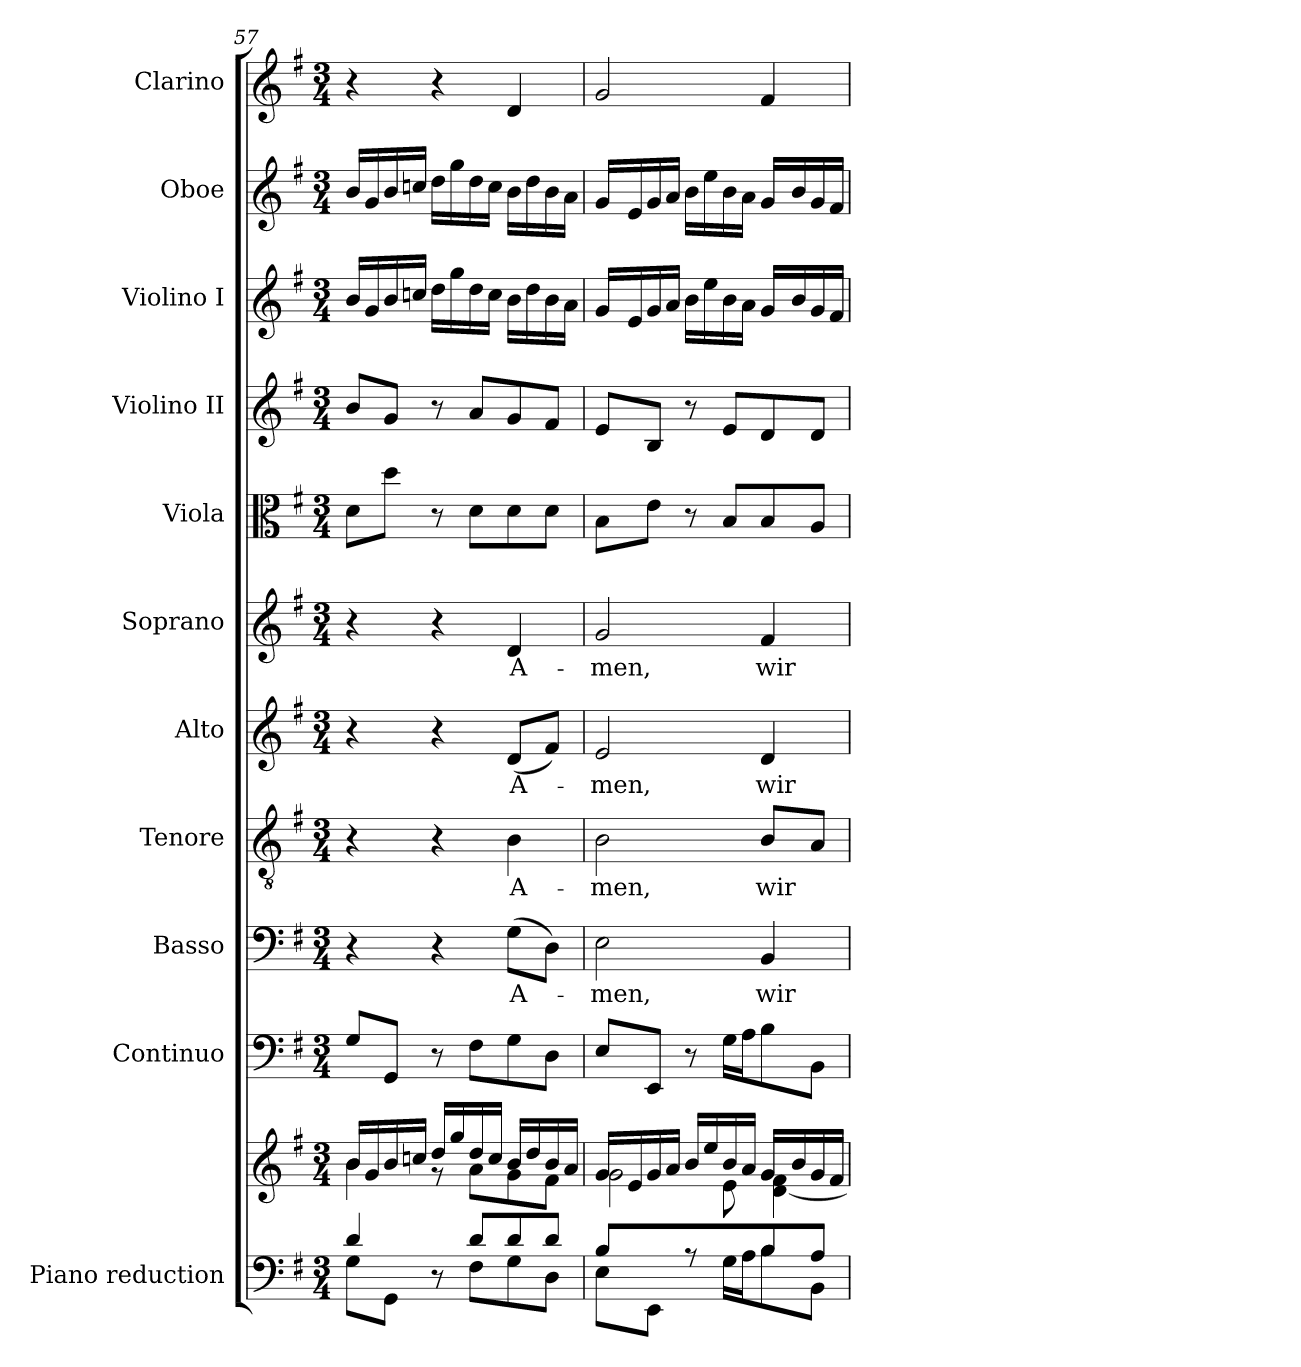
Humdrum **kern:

**kern	**kern	**kern	**kern	**text	**kern	**text	**kern	**text	**kern	**text	**kern	**kern	**kern	**kern	**kern
*part11	*part11	*part10	*part9	*part9	*part8	*part8	*part7	*part7	*part6	*part6	*part5	*part4	*part3	*part2	*part1
*staff12	*staff11	*staff10	*staff9	*staff9	*staff8	*staff8	*staff7	*staff7	*staff6	*staff6	*staff5	*staff4	*staff3	*staff2	*staff1
*I"Piano reduction	*	*I"Continuo	*I"Basso	*	*I"Tenore	*	*I"Alto	*	*I"Soprano	*	*I"Viola	*I"Violino II	*I"Violino I	*I"Oboe	*I"Clarino
*I'Pno	*	*	*	*	*	*	*	*	*	*	*	*	*	*I'Ob	*
*clefF4	*clefG2	*clefF4	*clefF4	*	*clefGv2	*	*clefG2	*	*clefG2	*	*clefC3	*clefG2	*clefG2	*clefG2	*clefG2
*k[f#]	*k[f#]	*k[f#]	*k[f#]	*	*k[f#]	*	*k[f#]	*	*k[f#]	*	*k[f#]	*k[f#]	*k[f#]	*k[f#]	*k[f#]
*M3/4	*M3/4	*M3/4	*M3/4	*	*M3/4	*	*M3/4	*	*M3/4	*	*M3/4	*M3/4	*M3/4	*M3/4	*M3/4
=57	=57	=57	=57	=57	=57	=57	=57	=57	=57	=57	=57	=57	=57	=57	=57
*^	*^	*	*	*	*	*	*	*	*	*	*	*	*	*	*
4d/	8G\L	16b/LL	4b\	8G/L	4r	.	4r	.	4r	.	4r	.	8d\L	8b/L	16b/LL	16b/LL	4r
.	.	16g/	.	.	.	.	.	.	.	.	.	.	.	.	16g/	16g/	.
.	8GG\J	16b/	.	8GG/J	.	.	.	.	.	.	.	.	8dd\J	8g/J	16b/	16b/	.
.	.	16ccn/JJ	.	.	.	.	.	.	.	.	.	.	.	.	16ccn/JJ	16ccn/JJ	.
8r	8ryy	16dd/LL	8r	8r	4r	.	4r	.	4r	.	4r	.	8r	8r	16dd\LL	16dd\LL	4r
.	.	16gg/	.	.	.	.	.	.	.	.	.	.	.	.	16gg\	16gg\	.
8d/L	8F#\L	16dd/	8a\L	8F#\L	.	.	.	.	.	.	.	.	8d\L	8a/L	16dd\	16dd\	.
.	.	16cc/JJ	.	.	.	.	.	.	.	.	.	.	.	.	16cc\JJ	16cc\JJ	.
!	!	!	!	!	!	!LO:LY:b	!	!LO:LY:b	!	!LO:LY:b	!	!LO:LY:b	!	!	!	!	!
8d/	8G\	16b/LL	8g\	8G\	(>8G\L	A-	4B\	A-	(<8d/L	A-	4d/	A-	8d\	8g/	16b\LL	16b\LL	4d/
.	.	16dd/	.	.	.	.	.	.	.	.	.	.	.	.	16dd\	16dd\	.
8d/J	8D\J	16b/	8f#\J	8D\J	8D\J)	.	.	.	8f#/J)	.	.	.	8d\J	8f#/J	16b\	16b\	.
.	.	16a/JJ	.	.	.	.	.	.	.	.	.	.	.	.	16a\JJ	16a\JJ	.
=58	=58	=58	=58	=58	=58	=58	=58	=58	=58	=58	=58	=58	=58	=58	=58	=58	=58
*	*	*	*^	*	*	*	*	*	*	*	*	*	*	*	*	*	*
!	!	!	!	!	!	!	!LO:LY:b	!	!LO:LY:b	!	!LO:LY:b	!	!LO:LY:b	!	!	!	!	!
4B/	8E\L	16g/LL	2g\	4.ryy	8E/L	2E\	-men,	2B\	-men,	2e/	-men,	2g/	-men,	8B\L	8e/L	16g/LL	16g/LL	2g/
.	.	16e/	.	.	.	.	.	.	.	.	.	.	.	.	.	16e/	16e/	.
.	8EE\J	16g/	.	.	8EE/J	.	.	.	.	.	.	.	.	8e\J	8B/J	16g/	16g/	.
.	.	16a/JJ	.	.	.	.	.	.	.	.	.	.	.	.	.	16a/JJ	16a/JJ	.
8r	8ryy	16b/LL	.	.	8r	.	.	.	.	.	.	.	.	8r	8r	16b\LL	16b\LL	.
.	.	16ee/	.	.	.	.	.	.	.	.	.	.	.	.	.	16ee\	16ee\	.
8ryy	16G\LL	16b/	.	8e\L	16G\LL	.	.	.	.	.	.	.	.	8B/L	8e/L	16b\	16b\	.
.	16A\J	16a/JJ	.	.	16A\J	.	.	.	.	.	.	.	.	.	.	16a\JJ	16a\JJ	.
!	!	!	!	!	!	!	!LO:LY:b	!	!LO:LY:b	!	!LO:LY:b	!	!LO:LY:b	!	!	!	!	!
8B/	8B\	16g/LL	[4d\ 4f#\	4ryy	8B\	4BB/	wir	8B/L	wir	4d/	wir	4f#/	wir	8B/	8d/	16g/LL	16g/LL	4f#/
.	.	16b/	.	.	.	.	.	.	.	.	.	.	.	.	.	16b/	16b/	.
8A/J	8BB\J	16g/	.	.	8BB\J	.	.	8A/J	.	.	.	.	.	8A/J	8d/J	16g/	16g/	.
.	.	16f#/JJ	.	.	.	.	.	.	.	.	.	.	.	.	.	16f#/JJ	16f#/JJ	.
*v	*v	*	*	*	*	*	*	*	*	*	*	*	*	*	*	*	*	*
*	*v	*v	*v	*	*	*	*	*	*	*	*	*	*	*	*	*	*
=	=	=	=	=	=	=	=	=	=	=	=	=	=	=	=
*-	*-	*-	*-	*-	*-	*-	*-	*-	*-	*-	*-	*-	*-	*-	*-
